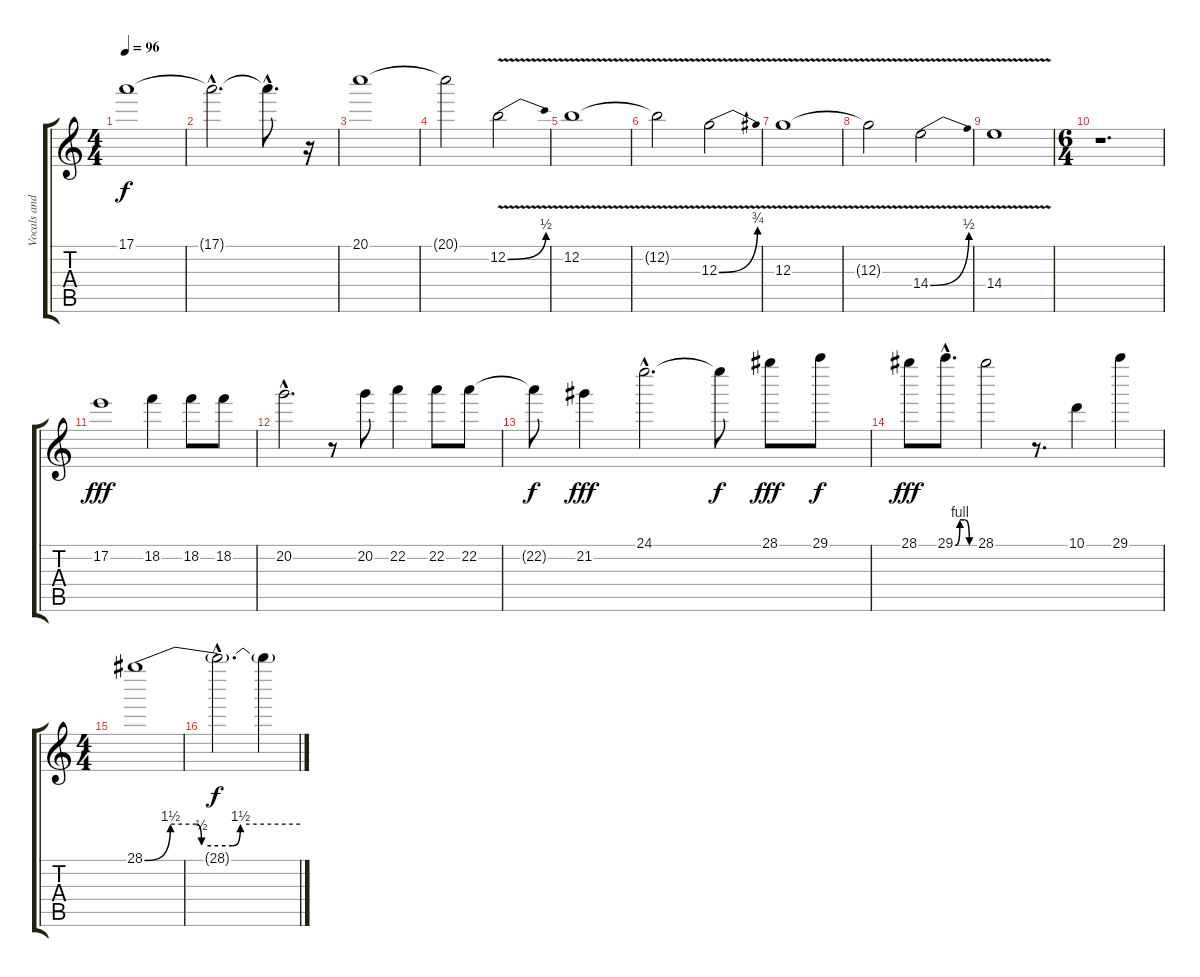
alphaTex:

\track ("Vocals and guitar 2" "Vocals and") {instrument distortionguitar}
\staff {score tabs}
\tuning (E4 B3 G3 D3 A2 E2) {hide}
\ts (4 4)
\tempo 96
\clef g2
\ks c
17.1.1{dy f} |
17.1{hac t}.2{d} 17.1{hac t}.8{d} r.16 |
20.1.1 |
20.1{t}.2 12.2{be (bend 0 0 60 2) v}.2{instrument synthstrings1} |
12.2{v}.1 |
12.2{t}.2 12.3{be (bend 0 0 60 3) v}.2 |
12.3{v}.1 |
12.3{t}.2 14.4{be (bend 0 0 60 2) v}.2 |
14.4{v}.1 |
\ts (6 4)
r.1{d volume 16 instrument lead6voice} |
17.2.1{dy fff volume 16 instrument lead6voice} 18.2.4 18.2.8 18.2.8 |
20.2{hac}.2{d} r.8 20.2.8 22.2.4 22.2.8 22.2.8 |
22.2{t}.8{dy f} 21.2.4{dy fff} 24.1{hac}.2{d} 24.1{t}.8{dy f} 28.1.8{dy fff} 29.1.8{dy f} |
28.1.8{dy fff} 29.1{be (custom 0 0 15 4 30 4 45 0 60 0) hac}.8{d} 28.1.2 r.8{d} 10.1.4 29.1.4 |
\ts (4 4)
28.1{be (custom 0 0 10 6 20 6 22 2 34 2 37 6 60 6)}.1 |
28.1{hac t}.2{d dy f} 28.1{t}.4
